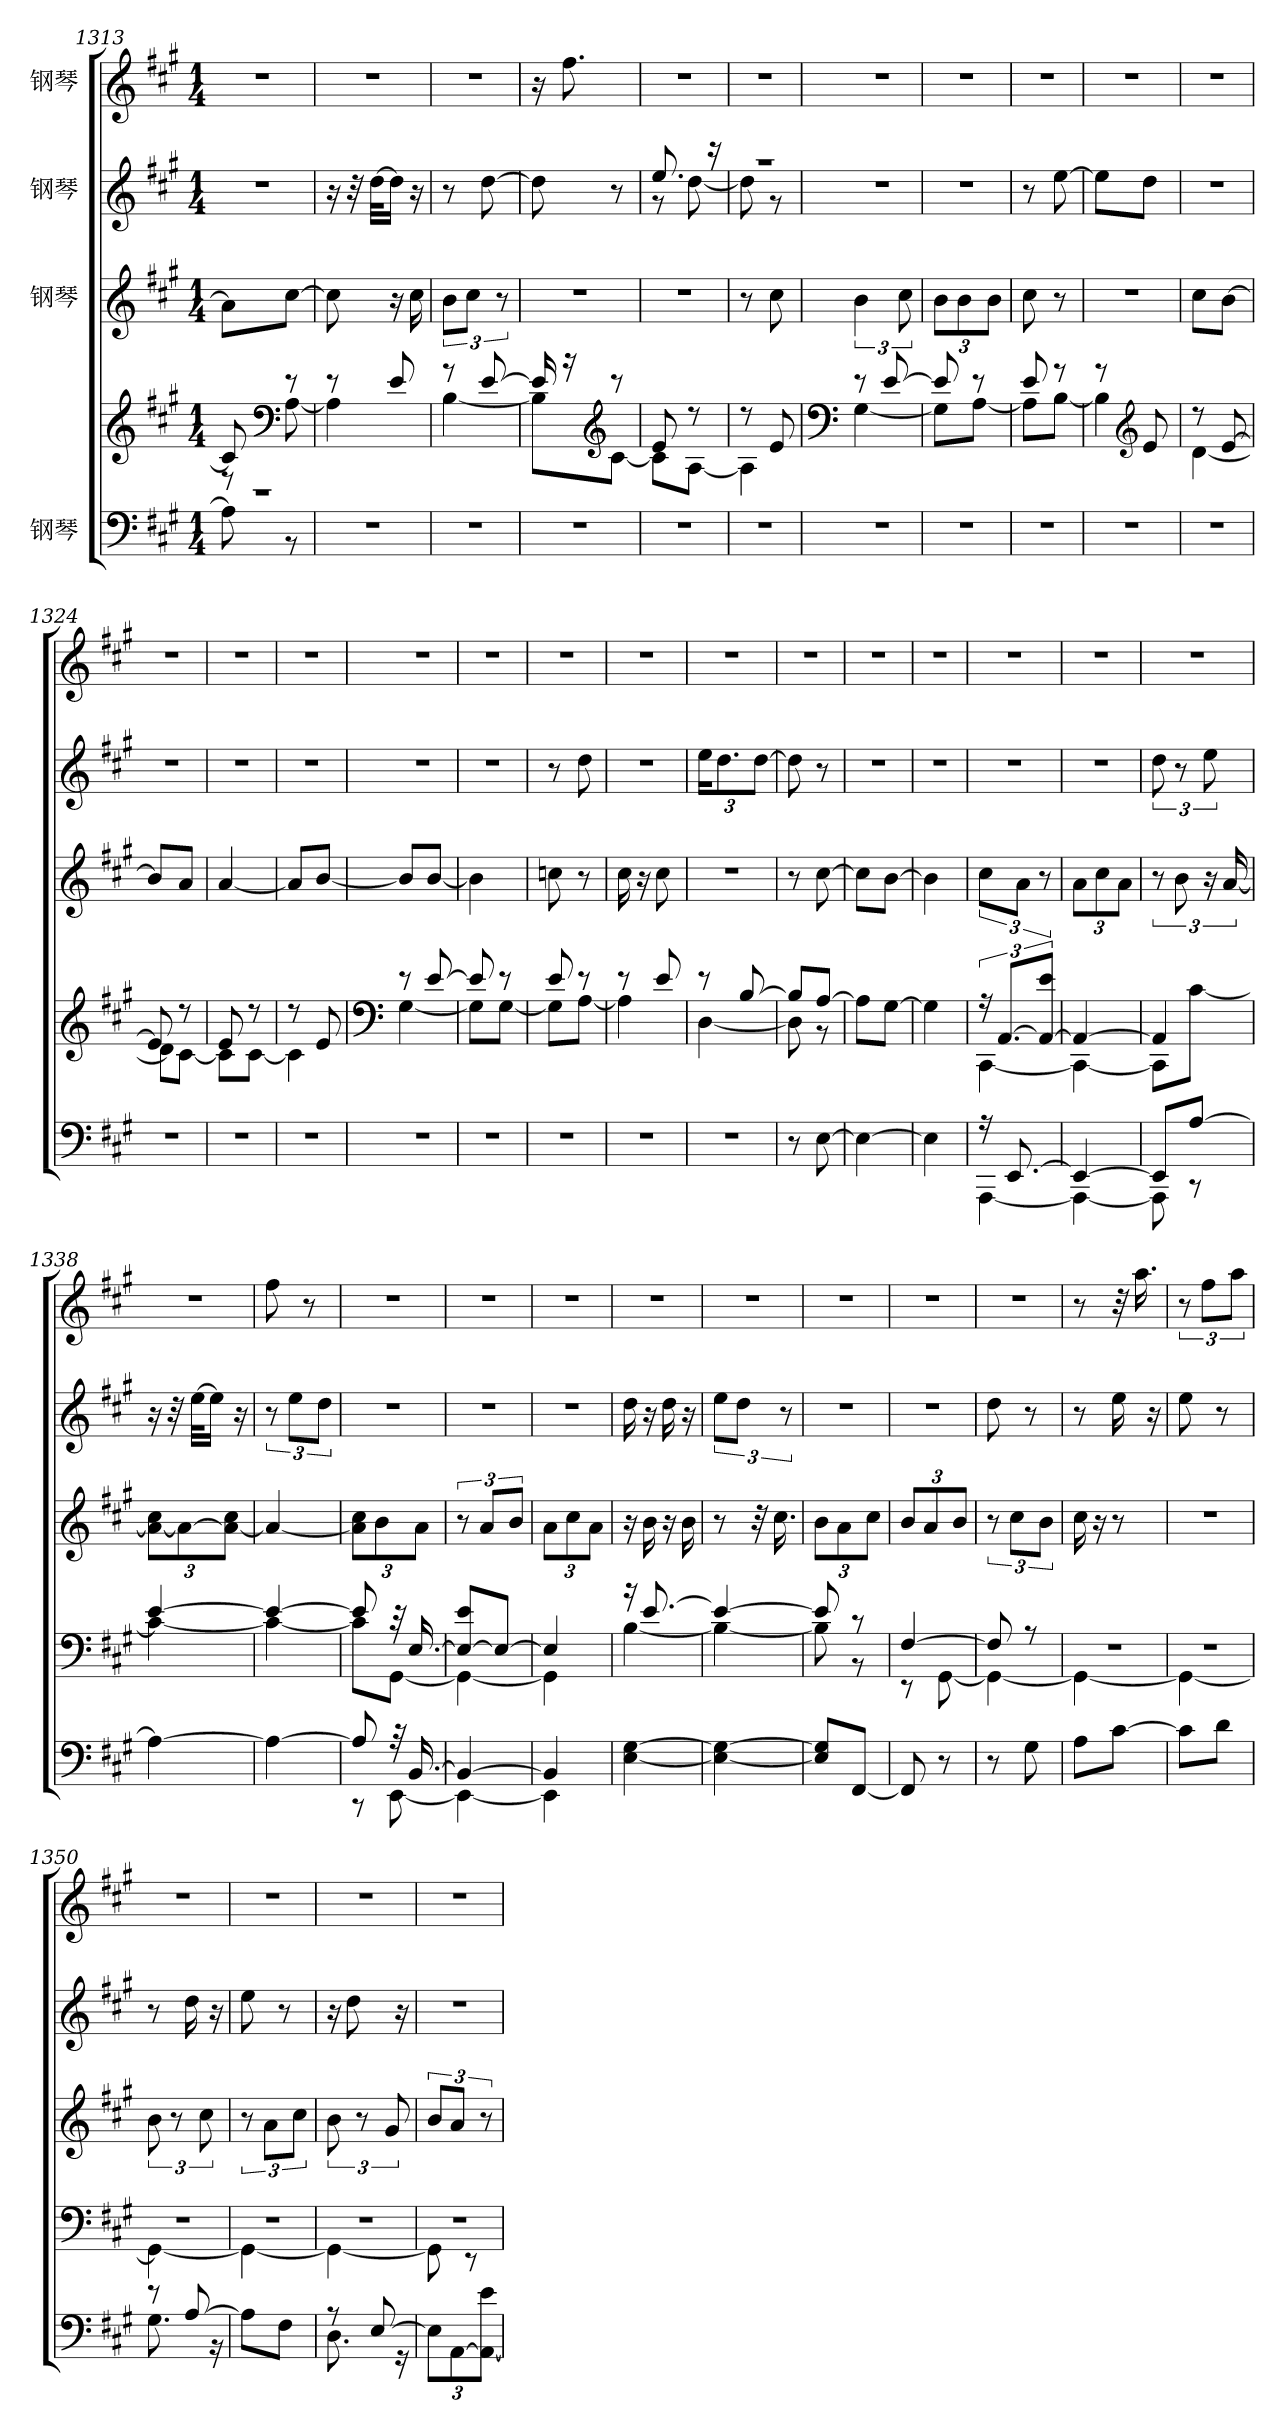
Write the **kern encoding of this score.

**kern	**kern	**kern	**kern	**kern
*part4	*part4	*part3	*part2	*part1
*staff5	*staff4	*staff3	*staff2	*staff1
*I"钢琴	*	*I"钢琴	*I"钢琴	*I"钢琴
*clefF4	*clefG2	*clefG2	*clefG2	*clefG2
*k[f#c#g#]	*k[f#c#g#]	*k[f#c#g#]	*k[f#c#g#]	*k[f#c#g#]
*M1/4	*M1/4	*M1/4	*M1/4	*M1/4
=1313	=1313	=1313	=1313	=1313
*^	*^	*	*	*
4r	8A\]	8c#/]	8r	8a\L]	4r	4r
*	*	*clefF4	*	*	*	*
.	8r	8r	[8A\	[8cc#\J	.	.
*v	*v	*	*	*	*	*
=1314	=1314	=1314	=1314	=1314	=1314
4r	8r	4A\]	8cc#\]	16r	4r
.	.	.	.	32r	.
.	.	.	.	[32dd\KLL	.
.	8e/	.	16r	16dd\JJ]	.
.	.	.	16cc#\	16r	.
=1315	=1315	=1315	=1315	=1315	=1315
4r	8r	[4B\	12b\L	8r	4r
.	.	.	12cc#\J	.	.
.	[8e/	.	.	[8dd\	.
.	.	.	12r	.	.
=1316	=1316	=1316	=1316	=1316	=1316
4r	16e/]	8B\L]	4r	8dd\]	16r
.	16r	.	.	.	8.ff#\
*	*clefG2	*	*	*	*
.	8r	[8c#\J	.	8r	.
!!LO:LB:g=z
=1317	=1317	=1317	=1317	=1317	=1317
*	*	*	*	*^	*
4r	8e/	8c#\L]	4r	8.ee/	8r	4r
.	8r	[8A\J	.	.	[8dd\	.
.	.	.	.	16r	.	.
=1318	=1318	=1318	=1318	=1318	=1318	=1318
4r	8r	4A\]	8r	4r	8dd\]	4r
.	8e/	.	8cc#\	.	8r	.
*	*	*	*	*v	*v	*
=1319	=1319	=1319	=1319	=1319	=1319
*	*clefF4	*	*	*	*
4r	8r	[4G#\	6b\	4r	4r
.	[8e/	.	.	.	.
.	.	.	12cc#\	.	.
=1320	=1320	=1320	=1320	=1320	=1320
*	*	*	*Xbrackettup	*	*
4r	8e/]	8G#\L]	12b\L	4r	4r
.	.	.	12b\	.	.
.	8r	[8A\J	.	.	.
.	.	.	12b\J	.	.
=1321	=1321	=1321	=1321	=1321	=1321
4r	8e/	8A\L]	8cc#\	8r	4r
.	8r	[8B\J	8r	[8ee\	.
=1322	=1322	=1322	=1322	=1322	=1322
4r	8r	4B\]	4r	8ee\L]	4r
*	*clefG2	*	*	*	*
.	8e/	.	.	8dd\J	.
=1323	=1323	=1323	=1323	=1323	=1323
4r	8r	[4d\	8cc#\L	4r	4r
.	[8e/	.	[8b\J	.	.
=1324	=1324	=1324	=1324	=1324	=1324
4r	8e/]	8d\L]	8b/L]	4r	4r
.	8r	[8c#\J	8a/J	.	.
=1325	=1325	=1325	=1325	=1325	=1325
4r	8e/	8c#\L]	[4a/	4r	4r
.	8r	[8c#\J	.	.	.
!!LO:PB:g=z
=1326	=1326	=1326	=1326	=1326	=1326
4r	8r	4c#\]	8a/L]	4r	4r
.	8e/	.	[8b/J	.	.
=1327	=1327	=1327	=1327	=1327	=1327
*	*clefF4	*	*	*	*
4r	8r	[4G#\	8b/L]	4r	4r
.	[8e/	.	[8b/J	.	.
=1328	=1328	=1328	=1328	=1328	=1328
4r	8e/]	8G#\L]	4b\]	4r	4r
.	8r	[8G#\J	.	.	.
=1329	=1329	=1329	=1329	=1329	=1329
4r	8e/	8G#\L]	8ccn\	8r	4r
.	8r	[8A\J	8r	8dd\	.
=1330	=1330	=1330	=1330	=1330	=1330
4r	8r	4A\]	16cc#\	4r	4r
.	.	.	16r	.	.
.	8e/	.	8cc#\	.	.
=1331	=1331	=1331	=1331	=1331	=1331
*	*	*	*	*Xbrackettup	*
4r	8r	[4D\	4r	24ee\KL	4r
.	.	.	.	12.dd\	.
.	[8B/	.	.	.	.
.	.	.	.	[12dd\J	.
=1332	=1332	=1332	=1332	=1332	=1332
8r	8B/L]	8D\]	8r	8dd\]	4r
[8E\	[8A/J	8r	[8cc#\	8r	.
*	*v	*v	*	*	*
=1333	=1333	=1333	=1333	=1333
4E\_	8A\L]	8cc#\L]	4r	4r
.	[8G#\J	[8b\J	.	.
=1334	=1334	=1334	=1334	=1334
4E\]	4G#\]	4b\]	4r	4r
=1335	=1335	=1335	=1335	=1335
*^	*^	*	*	*
*	*	*	*	*brackettup	*	*
16r	[4AAA\	24r	[4CC#\	12cc#\L	4r	4r
.	.	[12.AA/L	.	.	.	.
[8.EE/	.	.	.	.	.	.
.	.	.	.	12a\J	.	.
.	.	12AA/_ 12e/J	.	12r	.	.
!!LO:LB:g=z
=1336	=1336	=1336	=1336	=1336	=1336	=1336
*	*	*	*	*Xbrackettup	*	*
4EE/_	4AAA\_	4AA/_	4CC#\_	12a\L	4r	4r
.	.	.	.	12cc#\	.	.
.	.	.	.	12a\J	.	.
=1337	=1337	=1337	=1337	=1337	=1337	=1337
*	*	*	*	*brackettup	*brackettup	*
8EE/L]	8AAA\]	4AA/]	8CC#\L]	12r	12dd\	4r
.	.	.	.	12b\	12r	.
[8A/J	8r	.	[8c#\J	.	.	.
.	.	.	.	24r	12ee\	.
.	.	.	.	[24a/	.	.
*v	*v	*	*	*	*	*
=1338	=1338	=1338	=1338	=1338	=1338
*	*	*	*Xbrackettup	*	*
4A\_	[4e/	4c#\_	12a\_ 12cc#\L	16r	4r
.	.	.	.	32r	.
.	.	.	12a\_	.	.
.	.	.	.	[32ee\KLL	.
.	.	.	.	16ee\JJ]	.
.	.	.	12a\_ 12cc#\J	.	.
.	.	.	.	16r	.
=1339	=1339	=1339	=1339	=1339	=1339
4A\_	4e/_	4c#\_	4a/_	12r	8ff#\
.	.	.	.	12ee\L	.
.	.	.	.	.	8r
.	.	.	.	12dd\J	.
=1340	=1340	=1340	=1340	=1340	=1340
*^	*	*	*	*	*
8A/]	8r	8e/]	8c#\L]	12a\] 12cc#\L	4r	4r
.	.	.	.	12b\	.	.
32r	[8EE\	32r	[8GG#\J	.	.	.
[16.BB/	.	[16.E/	.	.	.	.
.	.	.	.	12a\J	.	.
=1341	=1341	=1341	=1341	=1341	=1341	=1341
*	*	*	*	*brackettup	*	*
4BB/_	4EE\_	8E/_ 8e/L	4GG#\_	12r	4r	4r
.	.	.	.	12a/L	.	.
.	.	8E/J_	.	.	.	.
.	.	.	.	12b/J	.	.
=1342	=1342	=1342	=1342	=1342	=1342	=1342
*	*	*	*	*Xbrackettup	*	*
4BB/]	4EE\]	4E/]	4GG#\]	12a\L	4r	4r
.	.	.	.	12cc#\	.	.
.	.	.	.	12a\J	.	.
*v	*v	*	*	*	*	*
=1343	=1343	=1343	=1343	=1343	=1343
[4E\ [4G#\	16r	[4B\	16r	16dd\	4r
.	[8.e/	.	16b\	16r	.
.	.	.	16r	16dd\	.
.	.	.	16b\	16r	.
!!LO:PB:g=z
=1344	=1344	=1344	=1344	=1344	=1344
4E\_ 4G#\_	4e/_	4B\_	8r	12ee\L	4r
.	.	.	.	12dd\J	.
.	.	.	32r	.	.
.	.	.	16.cc#\	.	.
.	.	.	.	12r	.
=1345	=1345	=1345	=1345	=1345	=1345
8E/] 8G#/]L	8e/]	8B\]	12b\L	4r	4r
.	.	.	12a\	.	.
[8FF#/J	8r	8r	.	.	.
.	.	.	12cc#\J	.	.
=1346	=1346	=1346	=1346	=1346	=1346
8FF#/]	[4F#/	8r	12b/L	4r	4r
.	.	.	12a/	.	.
8r	.	[8GG#\	.	.	.
.	.	.	12b/J	.	.
=1347	=1347	=1347	=1347	=1347	=1347
*	*	*	*brackettup	*	*
8r	8F#/]	4GG#\_	12r	8dd\	4r
.	.	.	12cc#\L	.	.
8G#\	8r	.	.	8r	.
.	.	.	12b\J	.	.
=1348	=1348	=1348	=1348	=1348	=1348
8A\L	4r	4GG#\_	16cc#\	8r	8r
.	.	.	16r	.	.
[8c#\J	.	.	8r	16ee\	32r
.	.	.	.	.	16.aa\
.	.	.	.	16r	.
=1349	=1349	=1349	=1349	=1349	=1349
8c#\L]	4r	4GG#\_	4r	8ee\	12r
.	.	.	.	.	12ff#\L
8d\J	.	.	.	8r	.
.	.	.	.	.	12aa\J
=1350	=1350	=1350	=1350	=1350	=1350
*^	*	*	*	*	*
8r	8.G#\	4r	4GG#\_	12b\	8r	4r
.	.	.	.	12r	.	.
[8A/	.	.	.	.	16dd\	.
.	.	.	.	12cc#\	.	.
.	16r	.	.	.	16r	.
*v	*v	*	*	*	*	*
=1351	=1351	=1351	=1351	=1351	=1351
8A\L]	4r	4GG#\_	12r	8ee\	4r
.	.	.	12a\L	.	.
8F#\J	.	.	.	8r	.
.	.	.	12cc#\J	.	.
=1352	=1352	=1352	=1352	=1352	=1352
*^	*	*	*	*	*
8r	8.D\	4r	4GG#\_	12b\	16r	4r
.	.	.	.	.	8dd\	.
.	.	.	.	12r	.	.
[8E/	.	.	.	.	.	.
.	.	.	.	12g#/	.	.
.	16r	.	.	.	16r	.
*v	*v	*	*	*	*	*
!!LO:LB:g=z
=1353	=1353	=1353	=1353	=1353	=1353
*Xbrackettup	*	*	*	*	*
12E\L]	4r	8GG#\]	12b/L	4r	4r
[12AA\	.	.	12a/J	.	.
.	.	8r	.	.	.
12AA\_ 12e\J	.	.	12r	.	.
*	*v	*v	*	*	*
=	=	=	=	=
*-	*-	*-	*-	*-
